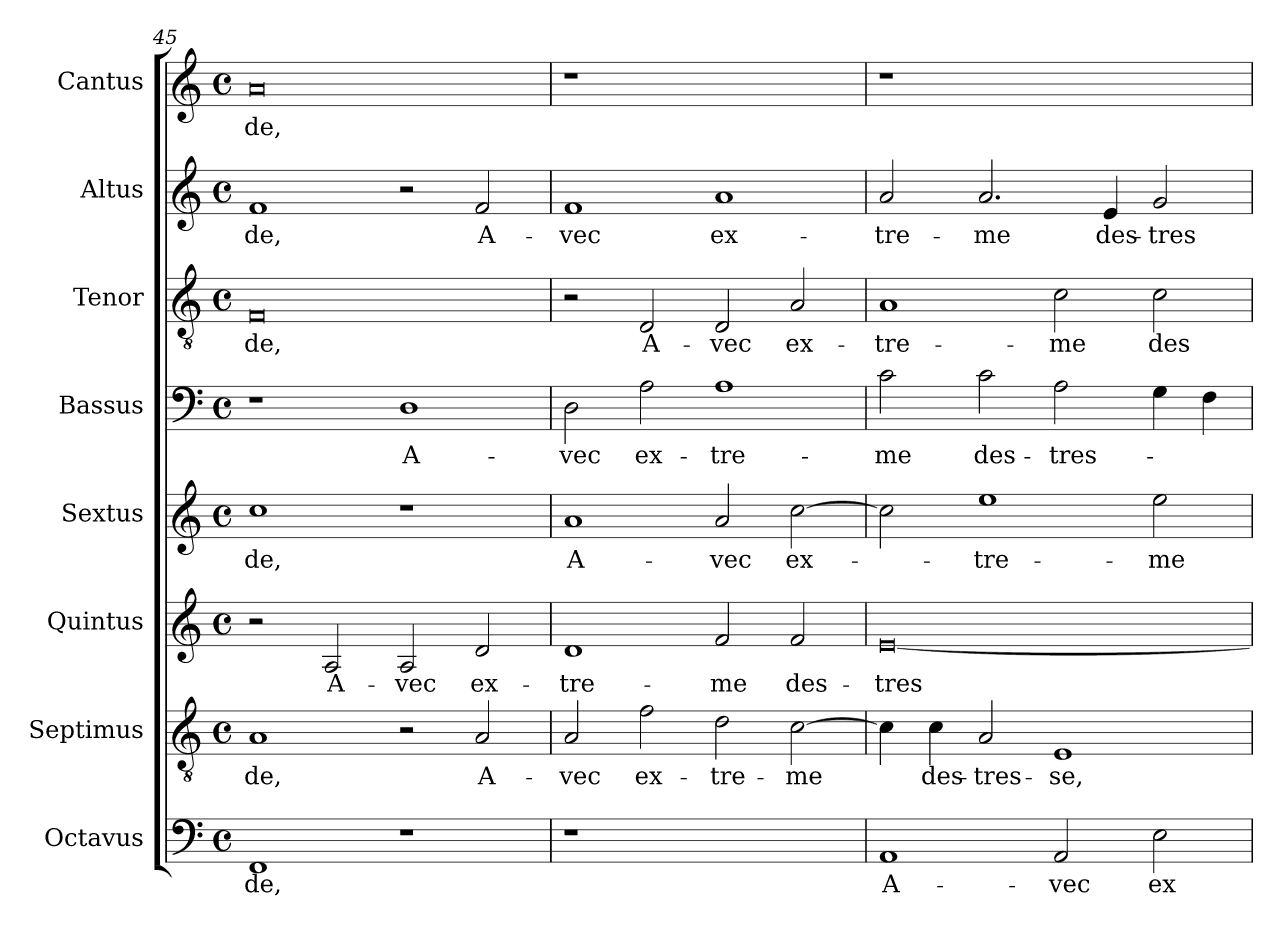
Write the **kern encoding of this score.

**kern	**text	**kern	**text	**kern	**text	**kern	**text	**kern	**text	**kern	**text	**kern	**text	**kern	**text
*part8	*part8	*part7	*part7	*part6	*part6	*part5	*part5	*part4	*part4	*part3	*part3	*part2	*part2	*part1	*part1
*staff8	*staff8	*staff7	*staff7	*staff6	*staff6	*staff5	*staff5	*staff4	*staff4	*staff3	*staff3	*staff2	*staff2	*staff1	*staff1
*I"Octavus	*	*I"Septimus	*	*I"Quintus	*	*I"Sextus	*	*I"Bassus	*	*I"Tenor	*	*I"Altus	*	*I"Cantus	*
*I'Oc	*	*I'Sp	*	*I'Qn	*	*I'Sx	*	*I'B	*	*I'T	*	*I'A	*	*I'C	*
*clefF4	*	*clefGv2	*	*clefG2	*	*clefG2	*	*clefF4	*	*clefGv2	*	*clefG2	*	*clefG2	*
*k[]	*	*k[]	*	*k[]	*	*k[]	*	*k[]	*	*k[]	*	*k[]	*	*k[]	*
*C:	*	*C:	*	*C:	*	*C:	*	*C:	*	*C:	*	*C:	*	*C:	*
*M4/4	*	*M4/4	*	*M4/4	*	*M4/4	*	*M4/4	*	*M4/4	*	*M4/4	*	*M4/4	*
*met(c)	*	*met(c)	*	*met(c)	*	*met(c)	*	*met(c)	*	*met(c)	*	*met(c)	*	*met(c)	*
=45	=45	=45	=45	=45	=45	=45	=45	=45	=45	=45	=45	=45	=45	=45	=45
!	!LO:LY:b	!	!LO:LY:b	!	!	!	!LO:LY:b	!	!	!	!LO:LY:b	!	!LO:LY:b	!	!LO:LY:b
1FF	-de,	1A	-de,	2r	.	1cc	-de,	1r	.	0F	-de,	1f	-de,	0a	-de,
!	!	!	!	!	!LO:LY:b	!	!	!	!	!	!	!	!	!	!
.	.	.	.	2A/	A-	.	.	.	.	.	.	.	.	.	.
!	!	!	!	!	!LO:LY:b	!	!	!	!LO:LY:b	!	!	!	!	!	!
1r	.	2r	.	2A/	-vec	1r	.	1D	A-	.	.	2r	.	.	.
!	!	!	!LO:LY:b	!	!LO:LY:b	!	!	!	!	!	!	!	!LO:LY:b	!	!
.	.	2A/	A-	2d/	ex-	.	.	.	.	.	.	2f/	A-	.	.
=46	=46	=46	=46	=46	=46	=46	=46	=46	=46	=46	=46	=46	=46	=46	=46
!	!	!	!LO:LY:b	!	!LO:LY:b	!	!LO:LY:b	!	!LO:LY:b	!	!	!	!LO:LY:b	!	!
1r	.	2A/	-vec	1d	-tre-	1a	A-	2D\	-vec	2r	.	1f	-vec	1r	.
!	!	!	!LO:LY:b	!	!	!	!	!	!LO:LY:b	!	!LO:LY:b	!	!	!	!
.	.	2f\	ex-	.	.	.	.	2A\	ex-	2D/	A-	.	.	.	.
!	!	!	!LO:LY:b	!	!LO:LY:b	!	!LO:LY:b	!	!LO:LY:b	!	!LO:LY:b	!	!LO:LY:b	!	!
1ryy	.	2d\	-tre-	2f/	-me	2a/	-vec	1A	-tre-	2D/	-vec	1a	ex-	1ryy	.
!	!	!	!LO:LY:b	!	!LO:LY:b	!	!LO:LY:b	!	!	!	!LO:LY:b	!	!	!	!
.	.	[2c\	-me	2f/	des-	[2cc\	ex-	.	.	2A/	ex-	.	.	.	.
=47	=47	=47	=47	=47	=47	=47	=47	=47	=47	=47	=47	=47	=47	=47	=47
!	!LO:LY:b	!	!	!	!LO:LY:b	!	!	!	!LO:LY:b	!	!LO:LY:b	!	!LO:LY:b	!	!
1AA	A-	4c\]	.	[0e	-tres-	2cc\]	.	2c\	-me	1A	-tre-	2a/	-tre-	1r	.
!	!	!	!LO:LY:b	!	!	!	!	!	!	!	!	!	!	!	!
.	.	4c\	des-	.	.	.	.	.	.	.	.	.	.	.	.
!	!	!	!LO:LY:b	!	!	!	!LO:LY:b	!	!LO:LY:b	!	!	!	!LO:LY:b	!	!
.	.	2A/	-tres-	.	.	1ee	-tre-	2c\	des-	.	.	2.a/	-me	.	.
!	!LO:LY:b	!	!LO:LY:b	!	!	!	!	!	!LO:LY:b	!	!LO:LY:b	!	!	!	!
2AA/	-vec	1E	-se,	.	.	.	.	2A\	-tres-	2c\	-me	.	.	1ryy	.
!	!	!	!	!	!	!	!	!	!	!	!	!	!LO:LY:b	!	!
.	.	.	.	.	.	.	.	.	.	.	.	4e/	des-	.	.
!	!LO:LY:b	!	!	!	!	!	!LO:LY:b	!	!	!	!LO:LY:b	!	!LO:LY:b	!	!
2E\	ex-	.	.	.	.	2ee\	-me	4G\	.	2c\	des-	2g/	-tres-	.	.
.	.	.	.	.	.	.	.	4F\	.	.	.	.	.	.	.
=	=	=	=	=	=	=	=	=	=	=	=	=	=	=	=
*-	*-	*-	*-	*-	*-	*-	*-	*-	*-	*-	*-	*-	*-	*-	*-
